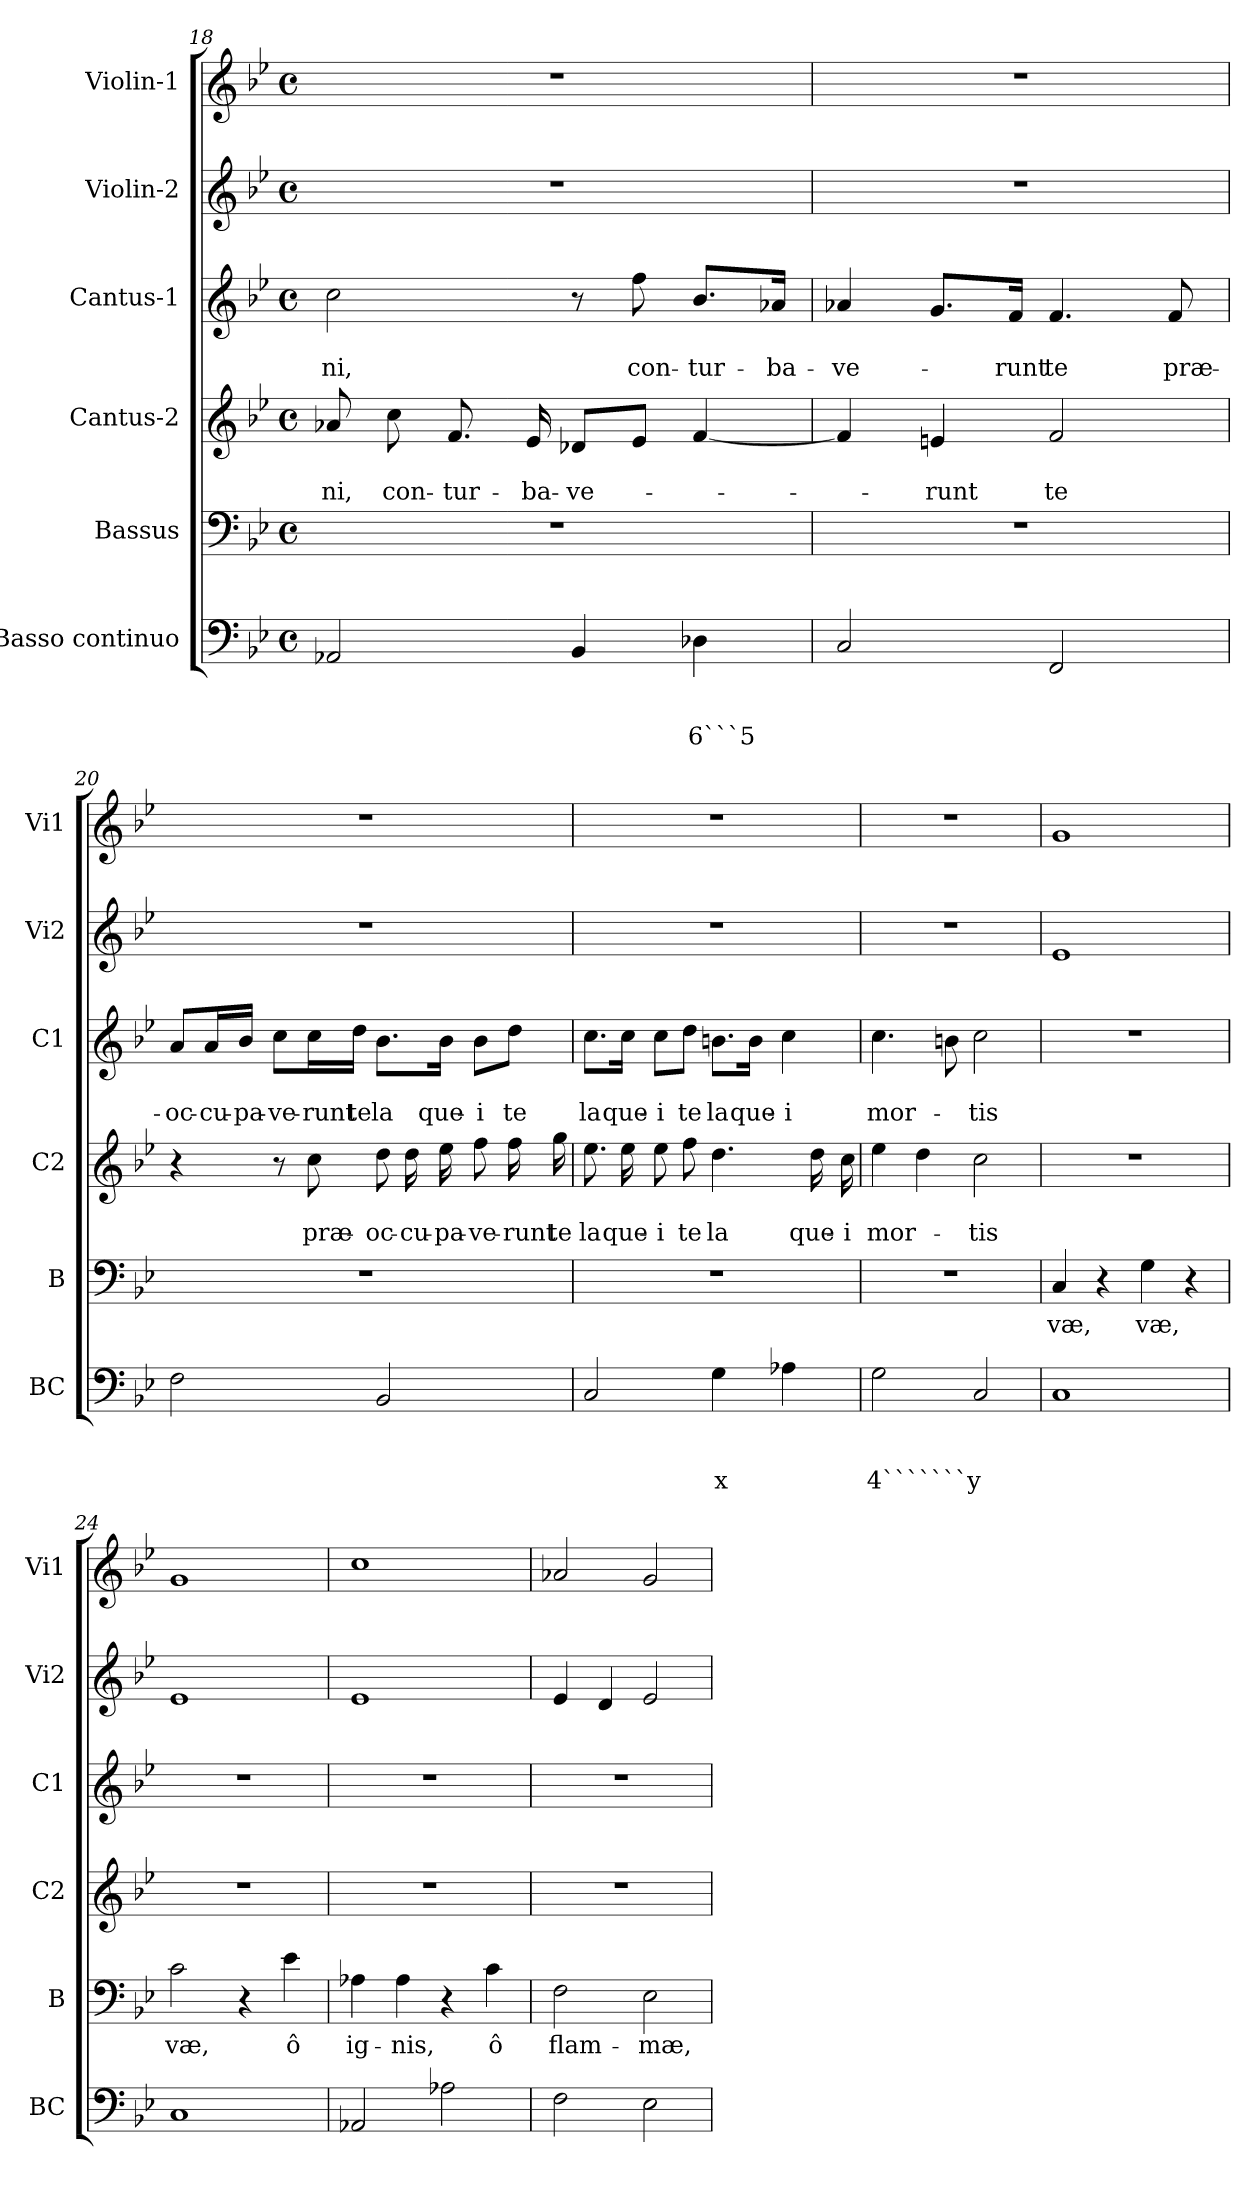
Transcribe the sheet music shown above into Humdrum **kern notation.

**kern	**text	**text	**text	**kern	**text	**kern	**text	**text	**kern	**text	**text	**kern	**kern
*part6	*part6	*part6	*part6	*part5	*part5	*part4	*part4	*part4	*part3	*part3	*part3	*part2	*part1
*staff6	*staff6	*staff6	*staff6	*staff5	*staff5	*staff4	*staff4	*staff4	*staff3	*staff3	*staff3	*staff2	*staff1
*I"Basso continuo	*	*	*	*I"Bassus	*	*I"Cantus-2	*	*	*I"Cantus-1	*	*	*I"Violin-2	*I"Violin-1
*I'BC	*	*	*	*I'B	*	*I'C2	*	*	*I'C1	*	*	*I'Vi2	*I'Vi1
!!LO:PB:g=z
*clefF4	*	*	*	*clefF4	*	*clefG2	*	*	*clefG2	*	*	*clefG2	*clefG2
*k[b-e-]	*	*	*	*k[b-e-]	*	*k[b-e-]	*	*	*k[b-e-]	*	*	*k[b-e-]	*k[b-e-]
*B-:	*	*	*	*B-:	*	*B-:	*	*	*B-:	*	*	*B-:	*B-:
*M4/4	*	*	*	*M4/4	*	*M4/4	*	*	*M4/4	*	*	*M4/4	*M4/4
*met(c)	*	*	*	*met(c)	*	*met(c)	*	*	*met(c)	*	*	*met(c)	*met(c)
=18	=18	=18	=18	=18	=18	=18	=18	=18	=18	=18	=18	=18	=18
!	!	!	!	!	!	!	!	!LO:LY:b	!	!	!LO:LY:b	!	!
2AA-X/	.	.	.	1r	.	8a-X/	.	-ni,	2cc\	.	-ni,	1r	1r
!	!	!	!	!	!	!	!	!LO:LY:b	!	!	!	!	!
.	.	.	.	.	.	8cc\	.	con-	.	.	.	.	.
!	!	!	!	!	!	!	!	!LO:LY:b	!	!	!	!	!
.	.	.	.	.	.	8.f/	.	-tur-	.	.	.	.	.
!	!	!	!	!	!	!	!	!LO:LY:b	!	!	!	!	!
.	.	.	.	.	.	16e-/	.	-ba-	.	.	.	.	.
!	!	!	!	!	!	!	!	!LO:LY:b	!	!	!	!	!
4BB-/	.	.	.	.	.	8d-X/L	.	-ve-	8r	.	.	.	.
!	!	!	!	!	!	!	!	!	!	!	!LO:LY:b	!	!
.	.	.	.	.	.	8e-/J	.	.	8ff\	.	con-	.	.
!	!	!	!LO:LY:b	!	!	!	!	!	!	!	!LO:LY:b	!	!
4D-X\	.	.	6```5	.	.	[4f/	.	.	8.b-/L	.	-tur-	.	.
!	!	!	!	!	!	!	!	!	!	!	!LO:LY:b	!	!
.	.	.	.	.	.	.	.	.	16a-X/Jk	.	-ba-	.	.
=19	=19	=19	=19	=19	=19	=19	=19	=19	=19	=19	=19	=19	=19
!	!	!	!	!	!	!	!	!	!	!	!LO:LY:b	!	!
2C/	.	.	.	1r	.	4f/]	.	.	4a-X/	.	-ve-	1r	1r
!	!	!	!	!	!	!	!	!LO:LY:b	!	!	!	!	!
.	.	.	.	.	.	4en/	.	-runt	8.g/L	.	.	.	.
!	!	!	!	!	!	!	!	!	!	!	!LO:LY:b	!	!
.	.	.	.	.	.	.	.	.	16f/Jk	.	-runt	.	.
!	!	!	!	!	!	!	!	!LO:LY:b	!	!	!LO:LY:b	!	!
2FF/	.	.	.	.	.	2f/	.	te	4.f/	.	te	.	.
!	!	!	!	!	!	!	!	!	!	!	!LO:LY:b	!	!
.	.	.	.	.	.	.	.	.	8f/	.	præ-	.	.
=20	=20	=20	=20	=20	=20	=20	=20	=20	=20	=20	=20	=20	=20
!	!	!	!	!	!	!	!	!	!	!	!LO:LY:b	!	!
2F\	.	.	.	1r	.	4r	.	.	8a/L	.	-oc-	1r	1r
!	!	!	!	!	!	!	!	!	!	!	!LO:LY:b	!	!
.	.	.	.	.	.	.	.	.	16a/L	.	-cu-	.	.
!	!	!	!	!	!	!	!	!	!	!	!LO:LY:b	!	!
.	.	.	.	.	.	.	.	.	16b-/JJ	.	-pa-	.	.
!	!	!	!	!	!	!	!	!	!	!	!LO:LY:b	!	!
.	.	.	.	.	.	8r	.	.	8cc\L	.	-ve-	.	.
!	!	!	!	!	!	!	!	!LO:LY:b	!	!	!LO:LY:b	!	!
.	.	.	.	.	.	8cc\	.	præ-	16cc\L	.	-runt	.	.
!	!	!	!	!	!	!	!	!	!	!	!LO:LY:b	!	!
.	.	.	.	.	.	.	.	.	16dd\JJ	.	te	.	.
!	!	!	!	!	!	!	!	!LO:LY:b	!	!	!LO:LY:b	!	!
2BB-/	.	.	.	.	.	8dd\	.	-oc-	8.b-\L	.	la	.	.
!	!	!	!	!	!	!	!	!LO:LY:b	!	!	!	!	!
.	.	.	.	.	.	16dd\	.	-cu-	.	.	.	.	.
!	!	!	!	!	!	!	!	!LO:LY:b	!	!	!LO:LY:b	!	!
.	.	.	.	.	.	16ee-\	.	-pa-	16b-\Jk	.	que-	.	.
!	!	!	!	!	!	!	!	!LO:LY:b	!	!	!LO:LY:b	!	!
.	.	.	.	.	.	8ff\	.	-ve-	8b-\L	.	-i	.	.
!	!	!	!	!	!	!	!	!LO:LY:b	!	!	!LO:LY:b	!	!
.	.	.	.	.	.	16ff\	.	-runt	8dd\J	.	te	.	.
!	!	!	!	!	!	!	!	!LO:LY:b	!	!	!	!	!
.	.	.	.	.	.	16gg\	.	te	.	.	.	.	.
=21	=21	=21	=21	=21	=21	=21	=21	=21	=21	=21	=21	=21	=21
!	!	!	!	!	!	!	!	!LO:LY:b	!	!	!LO:LY:b	!	!
2C/	.	.	.	1r	.	8.ee-\	.	la	8.cc\L	.	la	1r	1r
!	!	!	!	!	!	!	!	!LO:LY:b	!	!	!LO:LY:b	!	!
.	.	.	.	.	.	16ee-\	.	que-	16cc\Jk	.	que-	.	.
!	!	!	!	!	!	!	!	!LO:LY:b	!	!	!LO:LY:b	!	!
.	.	.	.	.	.	8ee-\	.	-i	8cc\L	.	-i	.	.
!	!	!	!	!	!	!	!	!LO:LY:b	!	!	!LO:LY:b	!	!
.	.	.	.	.	.	8ff\	.	te	8dd\J	.	te	.	.
!	!	!	!LO:LY:b	!	!	!	!	!LO:LY:b	!	!	!LO:LY:b	!	!
4G\	.	.	x	.	.	4.dd\	.	la	8.bn\L	.	la	.	.
!	!	!	!	!	!	!	!	!	!	!	!LO:LY:b	!	!
.	.	.	.	.	.	.	.	.	16b\Jk	.	que-	.	.
!	!	!	!	!	!	!	!	!	!	!	!LO:LY:b	!	!
4A-X\	.	.	.	.	.	.	.	.	4cc\	.	-i	.	.
!	!	!	!	!	!	!	!	!LO:LY:b	!	!	!	!	!
.	.	.	.	.	.	16dd\	.	que-	.	.	.	.	.
!	!	!	!	!	!	!	!	!LO:LY:b	!	!	!	!	!
.	.	.	.	.	.	16cc\	.	-i	.	.	.	.	.
!!LO:LB:g=z
=22	=22	=22	=22	=22	=22	=22	=22	=22	=22	=22	=22	=22	=22
!	!	!	!LO:LY:b	!	!	!	!	!LO:LY:b	!	!	!LO:LY:b	!	!
2G\	.	.	4```````y	1r	.	4ee-\	.	mor-	4.cc\	.	mor-	1r	1r
.	.	.	.	.	.	4dd\	.	.	.	.	.	.	.
.	.	.	.	.	.	.	.	.	8bn\	.	.	.	.
!	!	!	!	!	!	!	!	!LO:LY:b	!	!	!LO:LY:b	!	!
2C/	.	.	.	.	.	2cc\	.	-tis	2cc\	.	-tis	.	.
=23	=23	=23	=23	=23	=23	=23	=23	=23	=23	=23	=23	=23	=23
!	!	!	!	!	!LO:LY:b	!	!	!	!	!	!	!	!
1C	.	.	.	4C/	væ,	1r	.	.	1r	.	.	1e-	1g
.	.	.	.	4r	.	.	.	.	.	.	.	.	.
!	!	!	!	!	!LO:LY:b	!	!	!	!	!	!	!	!
.	.	.	.	4G\	væ,	.	.	.	.	.	.	.	.
.	.	.	.	4r	.	.	.	.	.	.	.	.	.
=24	=24	=24	=24	=24	=24	=24	=24	=24	=24	=24	=24	=24	=24
!	!	!	!	!	!LO:LY:b	!	!	!	!	!	!	!	!
1C	.	.	.	2c\	væ,	1r	.	.	1r	.	.	1e-	1g
.	.	.	.	4r	.	.	.	.	.	.	.	.	.
!	!	!	!	!	!LO:LY:b	!	!	!	!	!	!	!	!
.	.	.	.	4e-\	ô	.	.	.	.	.	.	.	.
=25	=25	=25	=25	=25	=25	=25	=25	=25	=25	=25	=25	=25	=25
!	!	!	!	!	!LO:LY:b	!	!	!	!	!	!	!	!
2AA-X/	.	.	.	4A-X\	ig-	1r	.	.	1r	.	.	1e-	1cc
!	!	!	!	!	!LO:LY:b	!	!	!	!	!	!	!	!
.	.	.	.	4A-\	-nis,	.	.	.	.	.	.	.	.
2A-X\	.	.	.	4r	.	.	.	.	.	.	.	.	.
!	!	!	!	!	!LO:LY:b	!	!	!	!	!	!	!	!
.	.	.	.	4c\	ô	.	.	.	.	.	.	.	.
=26	=26	=26	=26	=26	=26	=26	=26	=26	=26	=26	=26	=26	=26
!	!	!	!	!	!LO:LY:b	!	!	!	!	!	!	!	!
2F\	.	.	.	2F\	flam-	1r	.	.	1r	.	.	4e-/	2a-X/
.	.	.	.	.	.	.	.	.	.	.	.	4d/	.
!	!	!	!	!	!LO:LY:b	!	!	!	!	!	!	!	!
2E-\	.	.	.	2E-\	-mæ,	.	.	.	.	.	.	2e-/	2g/
=	=	=	=	=	=	=	=	=	=	=	=	=	=
*-	*-	*-	*-	*-	*-	*-	*-	*-	*-	*-	*-	*-	*-
